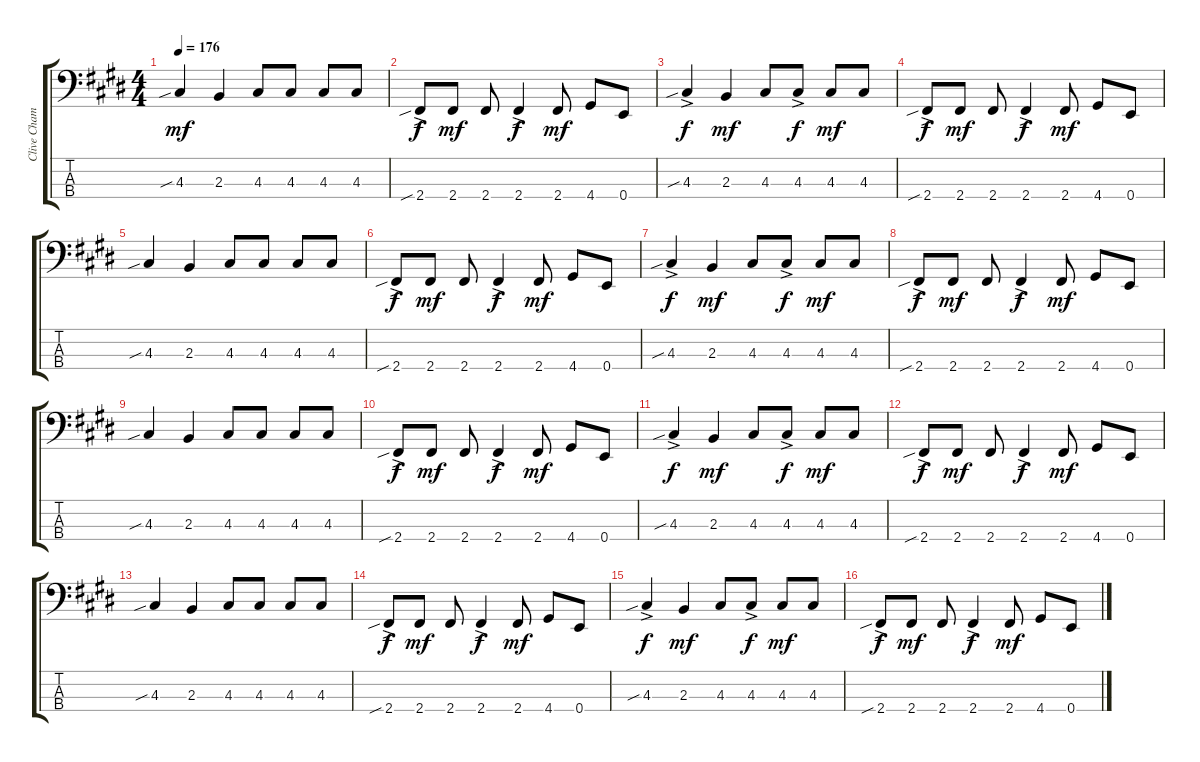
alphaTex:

\track ("Clive Chaman Fingered Bass" "Clive Cham") {instrument electricbassfinger}
\staff {score tabs}
\tuning (G2 D2 A1 E1) {hide}
\ts (4 4)
\tempo 176
\clef f4
\ks e
4.3{sib}.4{dy mf} 2.3.4 4.3.8 4.3.8 4.3.8 4.3.8 |
2.4{sib ac}.8{dy f} 2.4.8{dy mf} 2.4.8 2.4{ac}.4{dy f} 2.4.8{dy mf} 4.4.8 0.4.8 |
4.3{sib ac}.4{dy f} 2.3.4{dy mf} 4.3.8 4.3{ac}.8{dy f} 4.3.8{dy mf} 4.3.8 |
2.4{sib ac}.8{dy f} 2.4.8{dy mf} 2.4.8 2.4{ac}.4{dy f} 2.4.8{dy mf} 4.4.8 0.4.8 |
4.3{sib}.4 2.3.4 4.3.8 4.3.8 4.3.8 4.3.8 |
2.4{sib ac}.8{dy f} 2.4.8{dy mf} 2.4.8 2.4{ac}.4{dy f} 2.4.8{dy mf} 4.4.8 0.4.8 |
4.3{sib ac}.4{dy f} 2.3.4{dy mf} 4.3.8 4.3{ac}.8{dy f} 4.3.8{dy mf} 4.3.8 |
2.4{sib ac}.8{dy f} 2.4.8{dy mf} 2.4.8 2.4{ac}.4{dy f} 2.4.8{dy mf} 4.4.8 0.4.8 |
4.3{sib}.4 2.3.4 4.3.8 4.3.8 4.3.8 4.3.8 |
2.4{sib ac}.8{dy f} 2.4.8{dy mf} 2.4.8 2.4{ac}.4{dy f} 2.4.8{dy mf} 4.4.8 0.4.8 |
4.3{sib ac}.4{dy f} 2.3.4{dy mf} 4.3.8 4.3{ac}.8{dy f} 4.3.8{dy mf} 4.3.8 |
2.4{sib ac}.8{dy f} 2.4.8{dy mf} 2.4.8 2.4{ac}.4{dy f} 2.4.8{dy mf} 4.4.8 0.4.8 |
4.3{sib}.4 2.3.4 4.3.8 4.3.8 4.3.8 4.3.8 |
2.4{sib ac}.8{dy f} 2.4.8{dy mf} 2.4.8 2.4{ac}.4{dy f} 2.4.8{dy mf} 4.4.8 0.4.8 |
4.3{sib ac}.4{dy f} 2.3.4{dy mf} 4.3.8 4.3{ac}.8{dy f} 4.3.8{dy mf} 4.3.8 |
2.4{sib ac}.8{dy f} 2.4.8{dy mf} 2.4.8 2.4{ac}.4{dy f} 2.4.8{dy mf} 4.4.8 0.4.8
